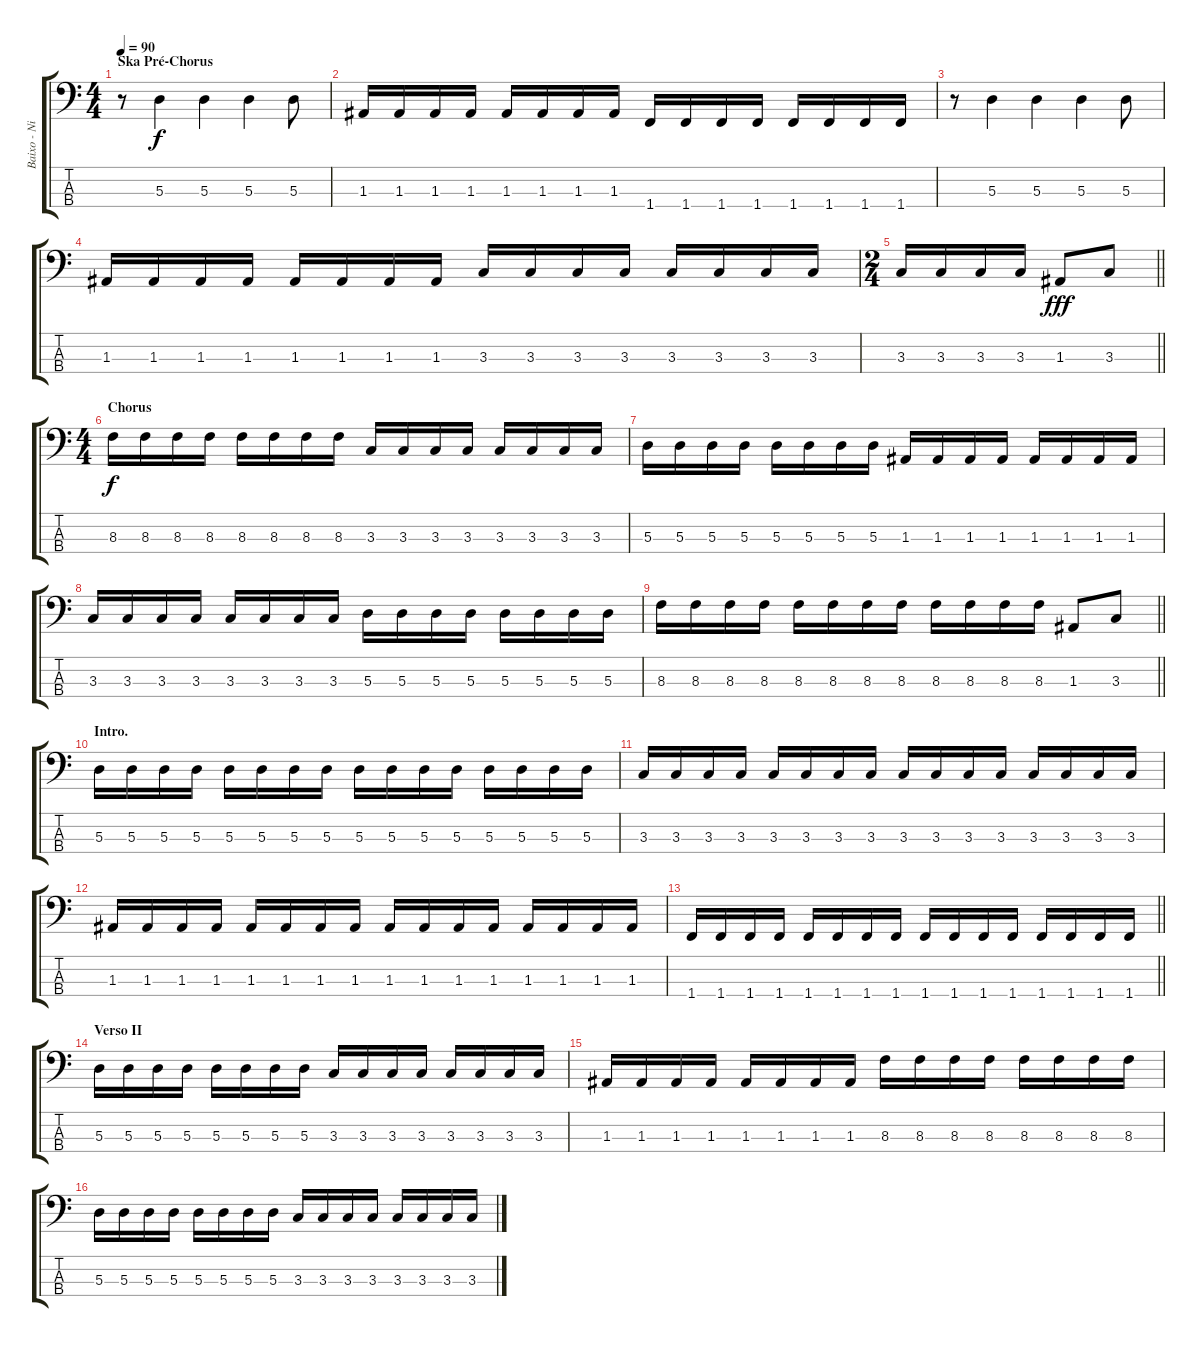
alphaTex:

\track ("Baixo - Nikola" "Baixo - Ni") {instrument electricbasspick}
\staff {score tabs}
\tuning (G2 D2 A1 E1) {hide}
\ts (4 4)
\section ("" "Ska Pré-Chorus")
\tempo 90
\clef f4
\ks c
r.8{dy f} 5.3.4 5.3.4 5.3.4 5.3.8 |
1.3.16 1.3.16 1.3.16 1.3.16 1.3.16 1.3.16 1.3.16 1.3.16 1.4.16 1.4.16 1.4.16 1.4.16 1.4.16 1.4.16 1.4.16 1.4.16 |
r.8 5.3.4 5.3.4 5.3.4 5.3.8 |
1.3.16 1.3.16 1.3.16 1.3.16 1.3.16 1.3.16 1.3.16 1.3.16 3.3.16 3.3.16 3.3.16 3.3.16 3.3.16 3.3.16 3.3.16 3.3.16 |
\ts (2 4)
\barLineRight lightlight
3.3.16 3.3.16 3.3.16 3.3.16 1.3.8{dy fff} 3.3.8 |
\ts (4 4)
\section ("" "Chorus")
8.3.16{dy f} 8.3.16 8.3.16 8.3.16 8.3.16 8.3.16 8.3.16 8.3.16 3.3.16 3.3.16 3.3.16 3.3.16 3.3.16 3.3.16 3.3.16 3.3.16 |
5.3.16 5.3.16 5.3.16 5.3.16 5.3.16 5.3.16 5.3.16 5.3.16 1.3.16 1.3.16 1.3.16 1.3.16 1.3.16 1.3.16 1.3.16 1.3.16 |
3.3.16 3.3.16 3.3.16 3.3.16 3.3.16 3.3.16 3.3.16 3.3.16 5.3.16 5.3.16 5.3.16 5.3.16 5.3.16 5.3.16 5.3.16 5.3.16 |
\barLineRight lightlight
8.3.16 8.3.16 8.3.16 8.3.16 8.3.16 8.3.16 8.3.16 8.3.16 8.3.16 8.3.16 8.3.16 8.3.16 1.3.8 3.3.8 |
\section ("" "Intro.")
5.3.16 5.3.16 5.3.16 5.3.16 5.3.16 5.3.16 5.3.16 5.3.16 5.3.16 5.3.16 5.3.16 5.3.16 5.3.16 5.3.16 5.3.16 5.3.16 |
3.3.16 3.3.16 3.3.16 3.3.16 3.3.16 3.3.16 3.3.16 3.3.16 3.3.16 3.3.16 3.3.16 3.3.16 3.3.16 3.3.16 3.3.16 3.3.16 |
1.3.16 1.3.16 1.3.16 1.3.16 1.3.16 1.3.16 1.3.16 1.3.16 1.3.16 1.3.16 1.3.16 1.3.16 1.3.16 1.3.16 1.3.16 1.3.16 |
\barLineRight lightlight
1.4.16 1.4.16 1.4.16 1.4.16 1.4.16 1.4.16 1.4.16 1.4.16 1.4.16 1.4.16 1.4.16 1.4.16 1.4.16 1.4.16 1.4.16 1.4.16 |
\section ("" "Verso II")
5.3.16 5.3.16 5.3.16 5.3.16 5.3.16 5.3.16 5.3.16 5.3.16 3.3.16 3.3.16 3.3.16 3.3.16 3.3.16 3.3.16 3.3.16 3.3.16 |
1.3.16 1.3.16 1.3.16 1.3.16 1.3.16 1.3.16 1.3.16 1.3.16 8.3.16 8.3.16 8.3.16 8.3.16 8.3.16 8.3.16 8.3.16 8.3.16 |
5.3.16 5.3.16 5.3.16 5.3.16 5.3.16 5.3.16 5.3.16 5.3.16 3.3.16 3.3.16 3.3.16 3.3.16 3.3.16 3.3.16 3.3.16 3.3.16
